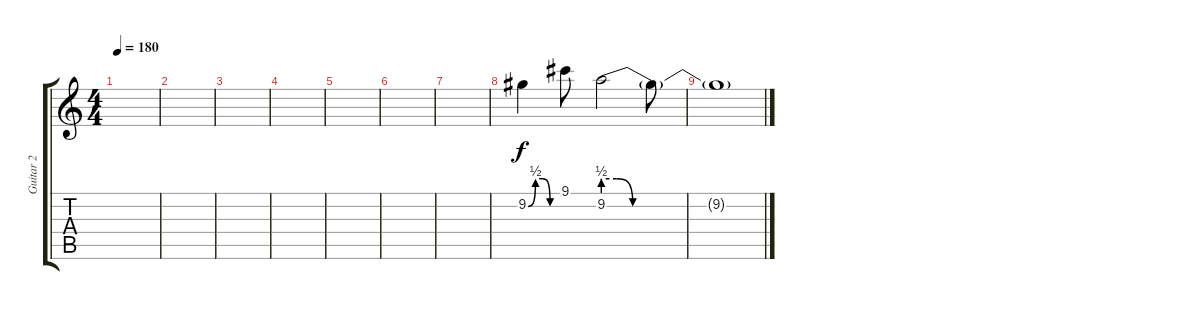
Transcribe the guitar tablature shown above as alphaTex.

\track ("Guitar 2" "Guitar 2") {instrument electricguitarjazz}
\staff {score tabs}
\tuning (E4 B3 G3 D3 A2 E2) {hide}
\ts (4 4)
\tempo 180
\clef g2
\ks c
|
|
|
|
|
|
|
9.2{be (custom 0 0 15 2 30 2 45 0 60 0)}.4 9.1.8 9.2{be (custom 0 2 5 2 11 0 60 0)}.2 9.2{t}.8 |
9.2{t}.1
